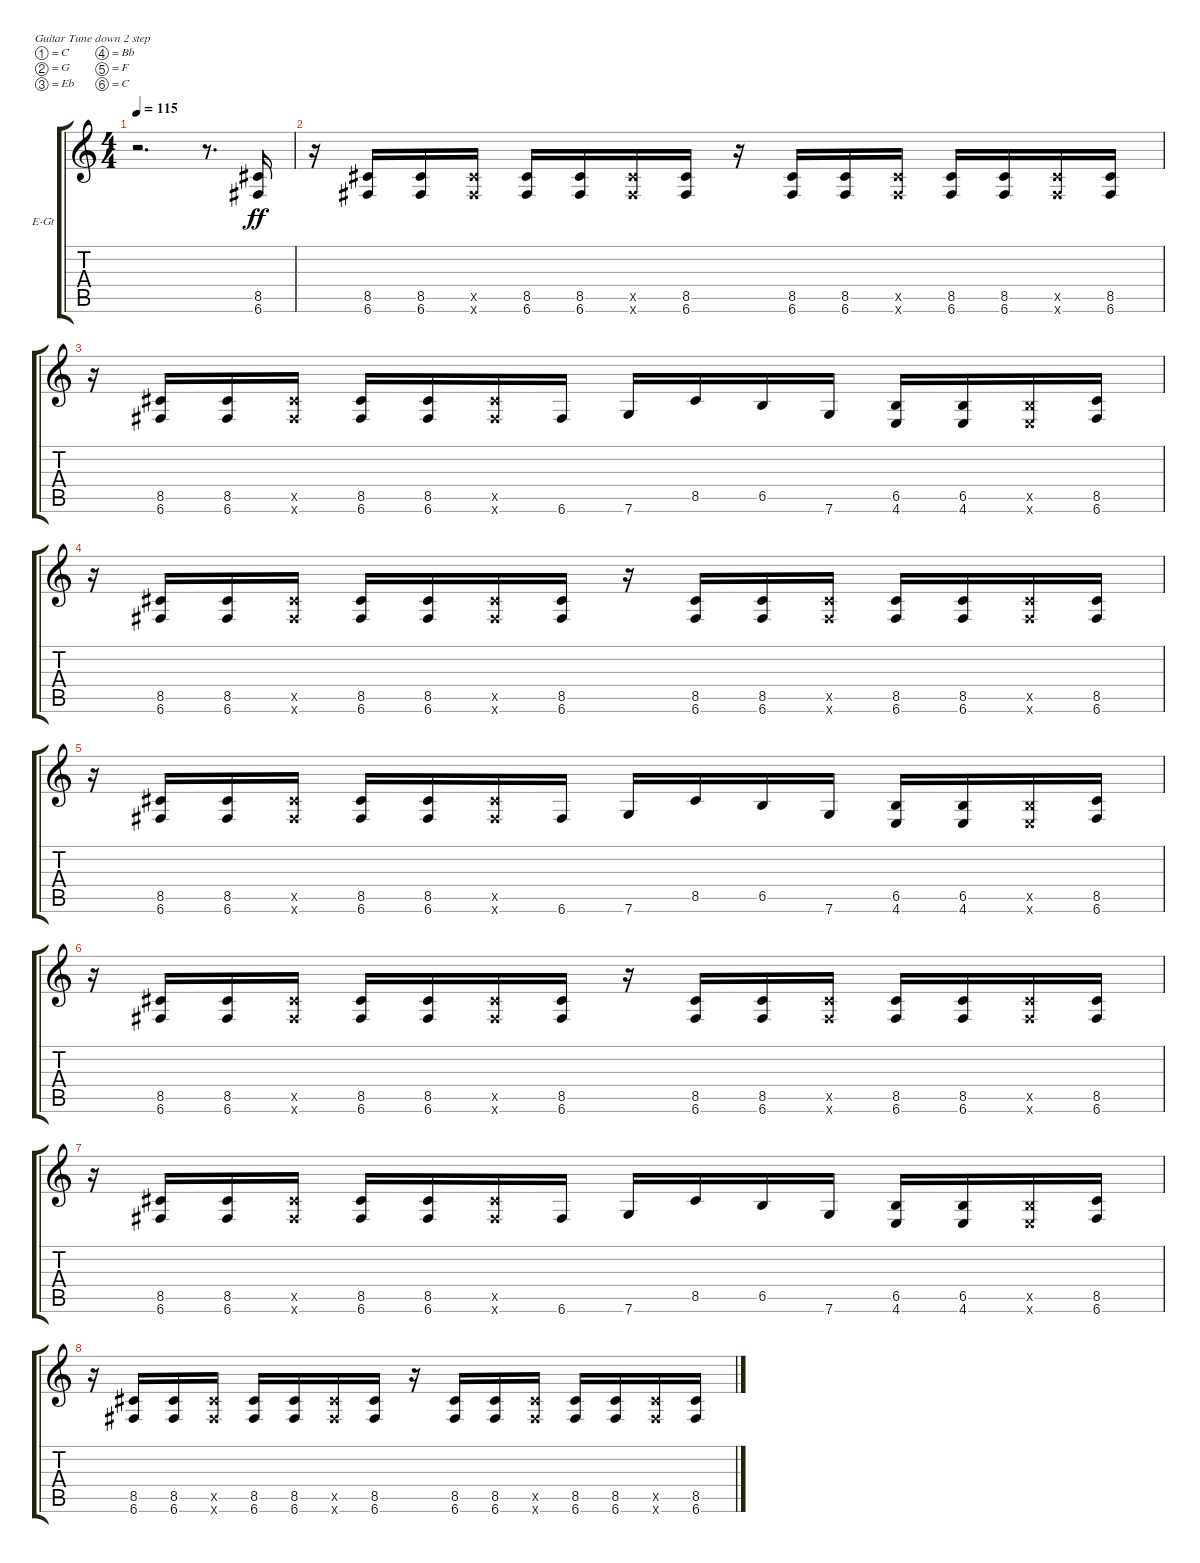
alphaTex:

\bracketExtendMode groupsimilarinstruments
\firstSystemTrackNameOrientation horizontal
\otherSystemsTrackNameOrientation horizontal
\track ("Electric Guitar 2" "E-Gt") {instrument distortionguitar}
\staff {score tabs}
\tuning (C4 G3 Eb3 Bb2 F2 C2)
\ts (4 4)
\tempo 115
\clef g2
\ks c
r.2{d dy ff instrument distortionguitar} r.8{d} (6.6 8.5).16 |
r.16 (6.6 8.5).16 (6.6 8.5).16 (6.6{x} 8.5{x}).16 (6.6 8.5).16 (6.6 8.5).16 (6.6{x} 8.5{x}).16 (6.6 8.5).16 r.16 (6.6 8.5).16 (6.6 8.5).16 (6.6{x} 8.5{x}).16 (6.6 8.5).16 (6.6 8.5).16 (6.6{x} 8.5{x}).16 (6.6 8.5).16 |
r.16 (6.6 8.5).16 (6.6 8.5).16 (6.6{x} 8.5{x}).16 (6.6 8.5).16 (6.6 8.5).16 (6.6{x} 8.5{x}).16 6.6.16 7.6.16 8.5.16 6.5.16 7.6.16 (4.6 6.5).16 (4.6 6.5).16 (4.6{x} 6.5{x}).16 (6.6 8.5).16 |
r.16 (6.6 8.5).16 (6.6 8.5).16 (6.6{x} 8.5{x}).16 (6.6 8.5).16 (6.6 8.5).16 (6.6{x} 8.5{x}).16 (6.6 8.5).16 r.16 (6.6 8.5).16 (6.6 8.5).16 (6.6{x} 8.5{x}).16 (6.6 8.5).16 (6.6 8.5).16 (6.6{x} 8.5{x}).16 (6.6 8.5).16 |
r.16 (6.6 8.5).16 (6.6 8.5).16 (6.6{x} 8.5{x}).16 (6.6 8.5).16 (6.6 8.5).16 (6.6{x} 8.5{x}).16 6.6.16 7.6.16 8.5.16 6.5.16 7.6.16 (4.6 6.5).16 (4.6 6.5).16 (4.6{x} 6.5{x}).16 (6.6 8.5).16 |
r.16 (6.6 8.5).16 (6.6 8.5).16 (6.6{x} 8.5{x}).16 (6.6 8.5).16 (6.6 8.5).16 (6.6{x} 8.5{x}).16 (6.6 8.5).16 r.16 (6.6 8.5).16 (6.6 8.5).16 (6.6{x} 8.5{x}).16 (6.6 8.5).16 (6.6 8.5).16 (6.6{x} 8.5{x}).16 (6.6 8.5).16 |
r.16 (6.6 8.5).16 (6.6 8.5).16 (6.6{x} 8.5{x}).16 (6.6 8.5).16 (6.6 8.5).16 (6.6{x} 8.5{x}).16 6.6.16 7.6.16 8.5.16 6.5.16 7.6.16 (4.6 6.5).16 (4.6 6.5).16 (4.6{x} 6.5{x}).16 (6.6 8.5).16 |
r.16 (6.6 8.5).16 (6.6 8.5).16 (6.6{x} 8.5{x}).16 (6.6 8.5).16 (6.6 8.5).16 (6.6{x} 8.5{x}).16 (6.6 8.5).16 r.16 (6.6 8.5).16 (6.6 8.5).16 (6.6{x} 8.5{x}).16 (6.6 8.5).16 (6.6 8.5).16 (6.6{x} 8.5{x}).16 (6.6 8.5).16
